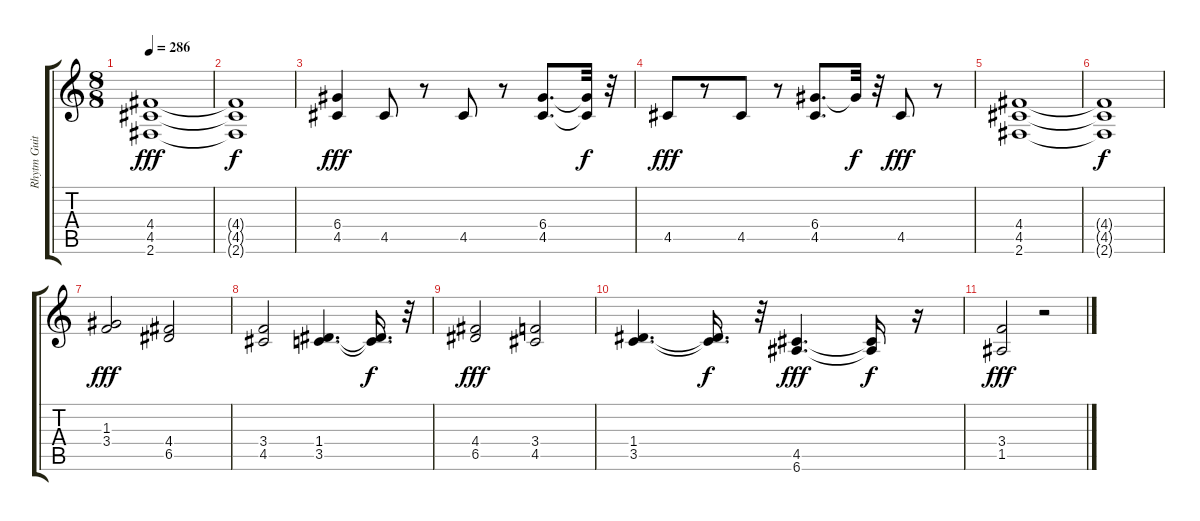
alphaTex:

\track ("Rhytm Guitar" "Rhytm Guit") {instrument distortionguitar}
\staff {score tabs}
\tuning (E4 B3 G3 D3 A2 E2) {hide}
\ts (8 8)
\tempo 286
\clef g2
\ks c
(4.4 4.5 2.6).1{dy fff} |
(4.4{t} 4.5{t} 2.6{t}).1{dy f} |
(6.4 4.5).4{dy fff} 4.5.8 r.8 4.5.8 r.8 (6.4 4.5).8{d} (6.4{t} 4.5{t}).32{dy f} r.32 |
4.5.8{dy fff} r.8 4.5.8 r.8 (6.4 4.5).8{d} 6.4{t}.32{dy f} r.32 4.5.8{dy fff} r.8 |
(4.4 4.5 2.6).1 |
(4.4{t} 4.5{t} 2.6{t}).1{dy f} |
(1.3 3.4).2{dy fff} (4.4 6.5).2 |
(3.4 4.5).2 (1.4 3.5).4{d} (1.4{t} 3.5{t}).16{d dy f} r.32 |
(4.4 6.5).2{dy fff} (3.4 4.5).2 |
(1.4 3.5).4{d} (1.4{t} 3.5{t}).16{d dy f} r.32 (4.5 6.6).4{d dy fff} (4.5{t} 6.6{t}).16{dy f} r.16 |
(3.4 1.5).2{dy fff} r.2
